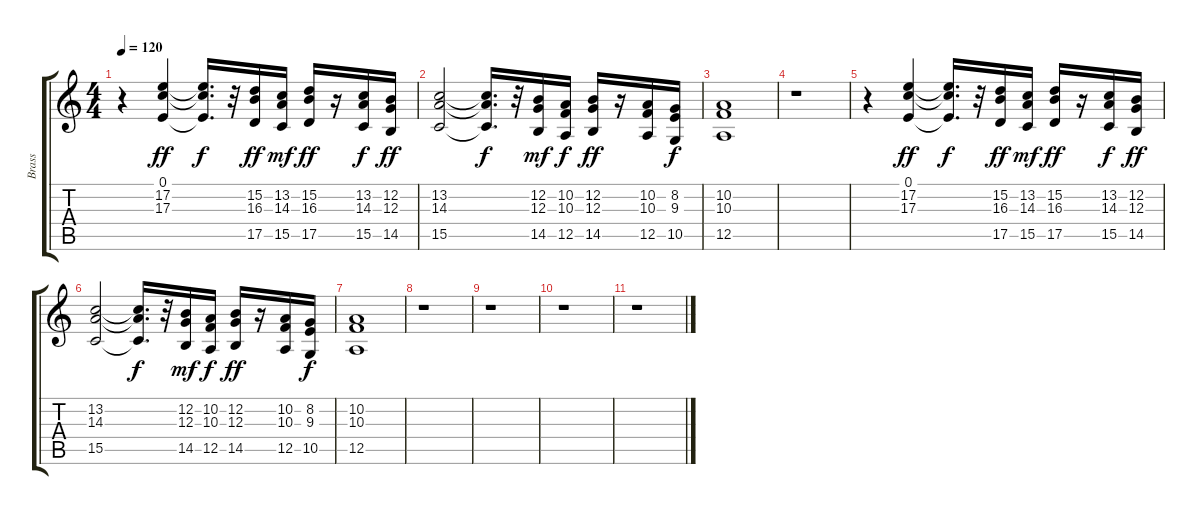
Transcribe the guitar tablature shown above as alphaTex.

\track ("Brass" "Brass") {instrument trombone}
\staff {score tabs}
\tuning (E4 B3 G3 D3 A2 E2) {hide}
\ts (4 4)
\tempo 120
\clef g2
\ks c
r.4{dy f} (0.1 17.2 17.3).4{dy ff} (0.1{t} 17.2{t} 17.3{t}).16{d dy f} r.32 (15.2 16.3 17.5).16{dy ff} (13.2 14.3 15.5).16{dy mf} (15.2 16.3 17.5).16{dy ff} r.16 (13.2 14.3 15.5).16{dy f} (12.2 12.3 14.5).16{dy ff} |
(13.2 14.3 15.5).2 (13.2{t} 14.3{t} 15.5{t}).16{d dy f} r.32 (12.2 12.3 14.5).16{dy mf} (10.2 10.3 12.5).16{dy f} (12.2 12.3 14.5).16{dy ff} r.16 (10.2 10.3 12.5).16 (8.2 9.3 10.5).16{dy f} |
(10.2 10.3 12.5).1 |
r.1 |
r.4 (0.1 17.2 17.3).4{dy ff} (0.1{t} 17.2{t} 17.3{t}).16{d dy f} r.32 (15.2 16.3 17.5).16{dy ff} (13.2 14.3 15.5).16{dy mf} (15.2 16.3 17.5).16{dy ff} r.16 (13.2 14.3 15.5).16{dy f} (12.2 12.3 14.5).16{dy ff} |
(13.2 14.3 15.5).2 (13.2{t} 14.3{t} 15.5{t}).16{d dy f} r.32 (12.2 12.3 14.5).16{dy mf} (10.2 10.3 12.5).16{dy f} (12.2 12.3 14.5).16{dy ff} r.16 (10.2 10.3 12.5).16 (8.2 9.3 10.5).16{dy f} |
(10.2 10.3 12.5).1 |
r.1 |
r.1 |
r.1 |
r.1
